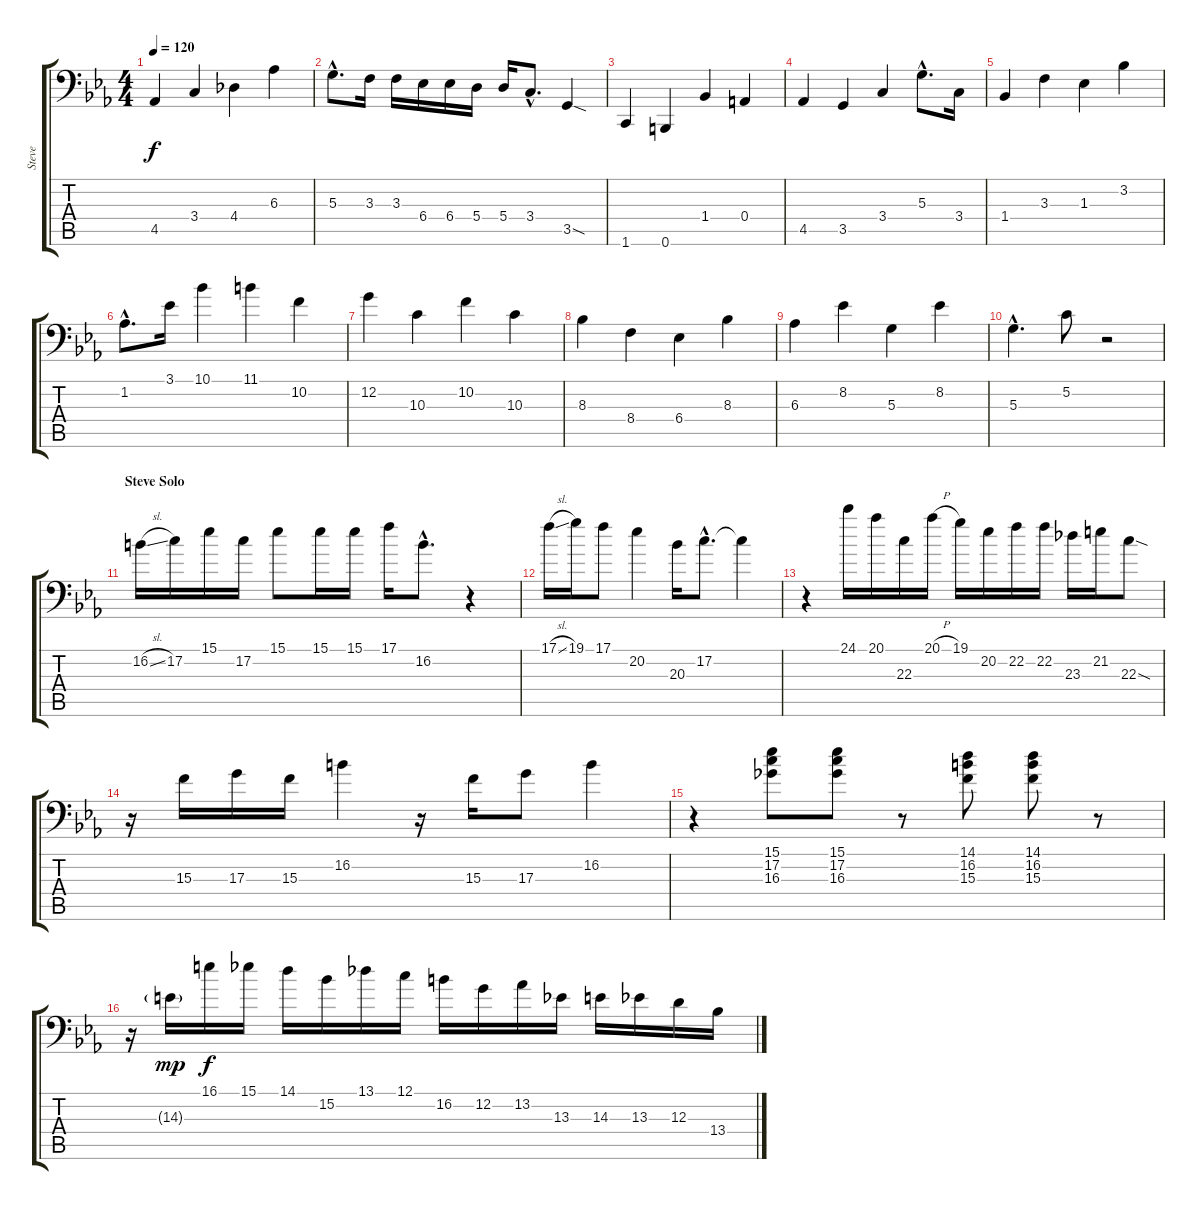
\track ("Steve" "Steve") {instrument electricbassfinger}
\staff {score tabs}
\tuning (C3 G2 D2 A1 E1 B0) {hide}
\ts (4 4)
\tempo 120
\clef f4
\ks eb
4.5.4{dy f} 3.4.4 4.4.4 6.3.4 |
5.3{hac}.8{d} 3.3.16 3.3.16 6.4.16 6.4.16 5.4.16 5.4.16 3.4{hac}.8{d} 3.5{sod}.4 |
1.6.4 0.6.4 1.4.4 0.4.4 |
4.5.4 3.5.4 3.4.4 5.3{hac}.8{d} 3.4.16 |
1.4.4 3.3.4 1.3.4 3.2.4 |
1.2{hac}.8{d} 3.1.16 10.1.4 11.1.4 10.2.4 |
12.2.4 10.3.4 10.2.4 10.3.4 |
8.3.4 8.4.4 6.4.4 8.3.4 |
6.3.4 8.2.4 5.3.4 8.2.4 |
5.3{hac}.4{d} 5.2.8 r.2 |
\section ("" "Steve Solo")
16.2{sl}.16 17.2.16 15.1.16 17.2.16 15.1.8 15.1.16 15.1.16 17.1.16 16.2{hac}.8{d} r.4 |
17.1{sl}.16 19.1.16 17.1.8 20.2.4 20.3.16 17.2{hac}.8{d} 17.2{t}.4 |
r.4 24.1.16 20.1.16 22.3.16 20.1{h}.16 19.1.16 20.2.16 22.2.16 22.2.16 23.3.16 21.2.16 22.3{sod}.8 |
r.16 15.3.16 17.3.16 15.3.16 16.2.4 r.16 15.3.16 17.3.8 16.2.4 |
r.4 (15.1 17.2 16.3).8 (15.1 17.2 16.3).8 r.8 (14.1 16.2 15.3).8 (14.1 16.2 15.3).8 r.8 |
r.16 14.3{g}.16{dy mp} 16.1.16{dy f} 15.1.16 14.1.16 15.2.16 13.1.16 12.1.16 16.2.16 12.2.16 13.2.16 13.3.16 14.3.16 13.3.16 12.3.16 13.4.16
